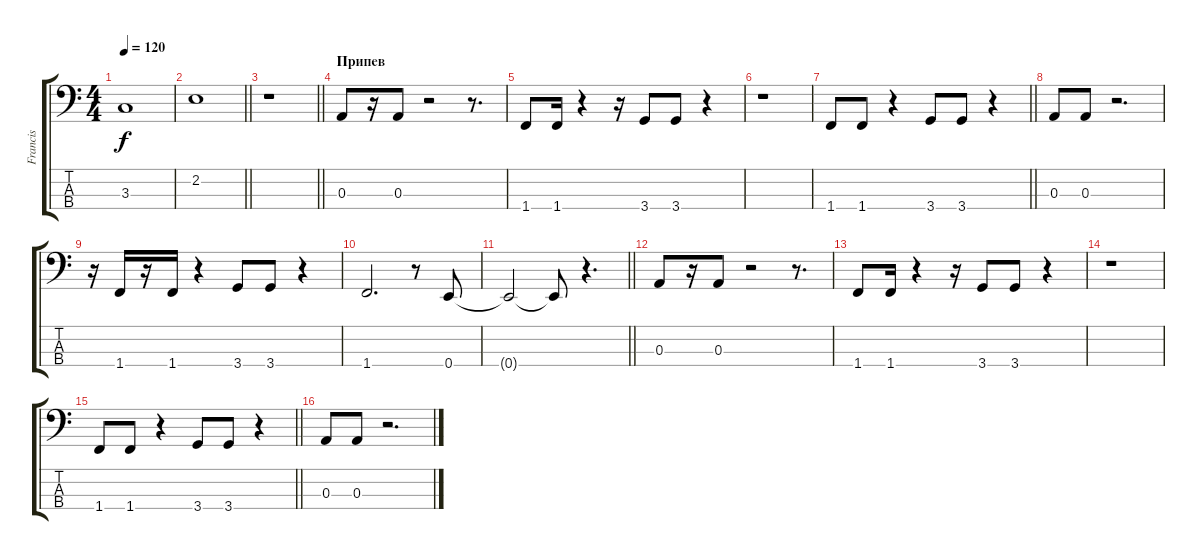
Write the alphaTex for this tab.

\track ("Francis" "Francis") {instrument electricbasspick}
\staff {score tabs}
\tuning (G2 D2 A1 E1) {hide}
\ts (4 4)
\tempo 120
\clef f4
\ks c
3.3.1{dy f} |
\barLineRight lightlight
2.2.1 |
\barLineRight lightlight
r.1 |
\section ("" "Припев")
0.3.8 r.16 0.3.8 r.2 r.8{d} |
1.4.8 1.4.16 r.4 r.16 3.4.8 3.4.8 r.4 |
r.1 |
\barLineRight lightlight
1.4.8 1.4.8 r.4 3.4.8 3.4.8 r.4 |
0.3.8 0.3.8 r.2{d} |
r.16 1.4.16 r.16 1.4.16 r.4 3.4.8 3.4.8 r.4 |
1.4.2{d} r.8 0.4.8 |
\barLineRight lightlight
0.4{t}.2 0.4{t}.8 r.4{d} |
0.3.8 r.16 0.3.8 r.2 r.8{d} |
1.4.8 1.4.16 r.4 r.16 3.4.8 3.4.8 r.4 |
r.1 |
\barLineRight lightlight
1.4.8 1.4.8 r.4 3.4.8 3.4.8 r.4 |
0.3.8 0.3.8 r.2{d}
